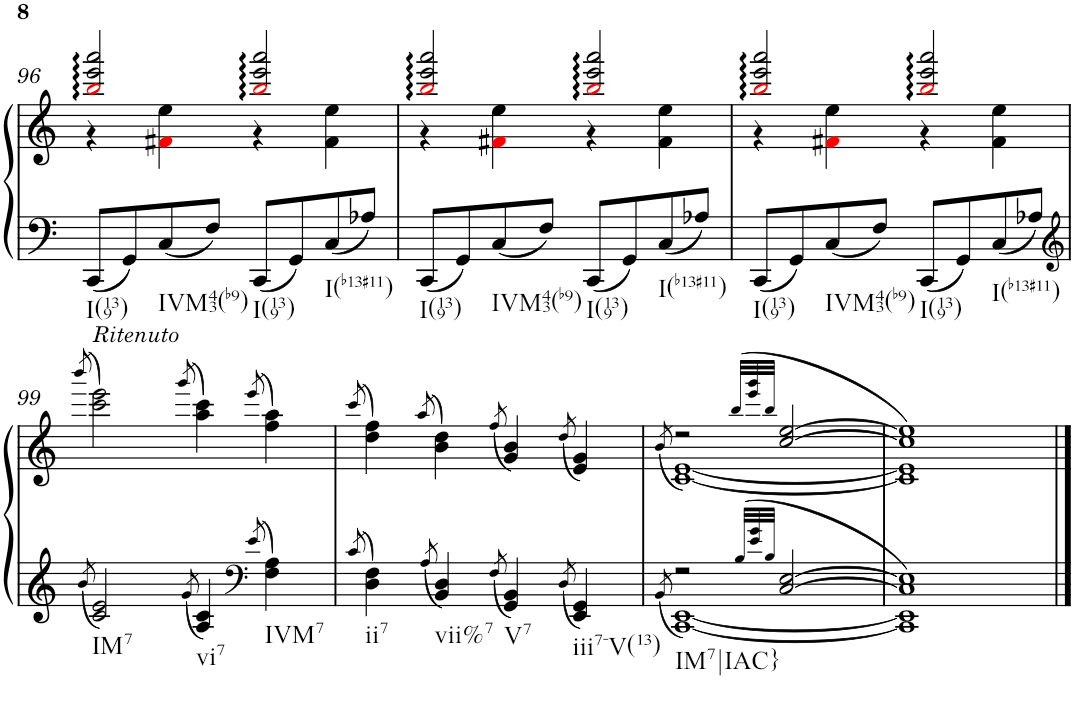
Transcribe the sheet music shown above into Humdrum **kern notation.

**kern	**kern
*part1	*part1
*staff2	*staff1
*I"Piano	*
*I'Pno.	*
!!LO:PB:g=z
*clefF4	*clefG2
*k[]	*k[]
*M2/2	*M2/2
=96	=96
*	*^
!LO:TX:b:t=I(139)	!	!
8CC/L	2bbi/ 2eee/ 2aaa/	4r
8GG/	.	.
!LO:TX:b:t=IVM43(b9)	!	!
8C/	.	4f#Xi\ 4ee\
8F/J	.	.
!LO:TX:b:t=I(139)	!	!
8CC/L	2bbi/ 2eee/ 2aaa/	4r
8GG/	.	.
!LO:TX:b:t=I(b13#11)	!	!
8C/	.	4f#\ 4ee\
8A-X/J	.	.
=97	=97	=97
!LO:TX:b:t=I(139)	!	!
8CC/L	2bbi/ 2eee/ 2aaa/	4r
8GG/	.	.
!LO:TX:b:t=IVM43(b9)	!	!
8C/	.	4f#Xi\ 4ee\
8F/J	.	.
!LO:TX:b:t=I(139)	!	!
8CC/L	2bbi/ 2eee/ 2aaa/	4r
8GG/	.	.
!LO:TX:b:t=I(b13#11)	!	!
8C/	.	4f#\ 4ee\
8A-X/J	.	.
=98	=98	=98
!LO:TX:b:t=I(139)	!	!
8CC/L	2bbi/ 2eee/ 2aaa/	4r
8GG/	.	.
!LO:TX:b:t=IVM43(b9)	!	!
8C/	.	4f#Xi\ 4ee\
8F/J	.	.
!LO:TX:b:t=I(139)	!	!
8CC/L	2bbi/ 2eee/ 2aaa/	4r
8GG/	.	.
!LO:TX:b:t=I(b13#11)	!	!
8C/	.	4f#\ 4ee\
8A-X/J	.	.
*	*v	*v
!!LO:LB:g=z
=99	=99
*clefG2	*
8qb/	(>8qbbb/
!	!LO:TX:a:i:t=Ritenuto
!LO:TX:b:t=IM7	!
2c/ 2e/	2ccc\ 2eee\)
8qg/	(>8qggg/
!LO:TX:b:t=vi7	!
4A/ 4c/	4aa\ 4ccc\)
*clefF4	*
8qe/	(>8qeee/
!LO:TX:b:t=IVM7	!
4F\ 4A\	4ff\ 4aa\)
=100	=100
8qc/	(>8qccc/
!LO:TX:b:t=ii7	!
4D\ 4F\	4dd\ 4ff\)
8qA/	(>8qaa/
!LO:TX:b:t=vii%7	!
4BB/ 4D/	4b\ 4dd\)
8qF/	(8qff/
!LO:TX:b:t=V7	!
4GG/ 4BB/	4g/ 4b/)
8qD/	(8qdd/
!LO:TX:b:t=iii7-V(13)	!
4EE/ 4GG/	4e/ 4g/)
=101	=101
*^	*^
.	8qBB/	.	(<8qb/
!LO:TX:b:t=IM7|IAC}	!	!	!
2r	[<1CC [<1EE	2r	[<1c [<1e)
32qB/LLL	.	(>32qbb/LLL	.
32qe/ 32qg/	.	32qeee/ 32qggg/	.
32qB/JJJ	.	32qbb/JJJ	.
[>2C/ [>2E/	.	[>2cc/ [>2ee/	.
=102	=102	=102	=102
1C] 1E]	1CC] 1EE]	1cc] 1ee])	1c] 1e]
*v	*v	*	*
*	*v	*v
==	==
*-	*-
